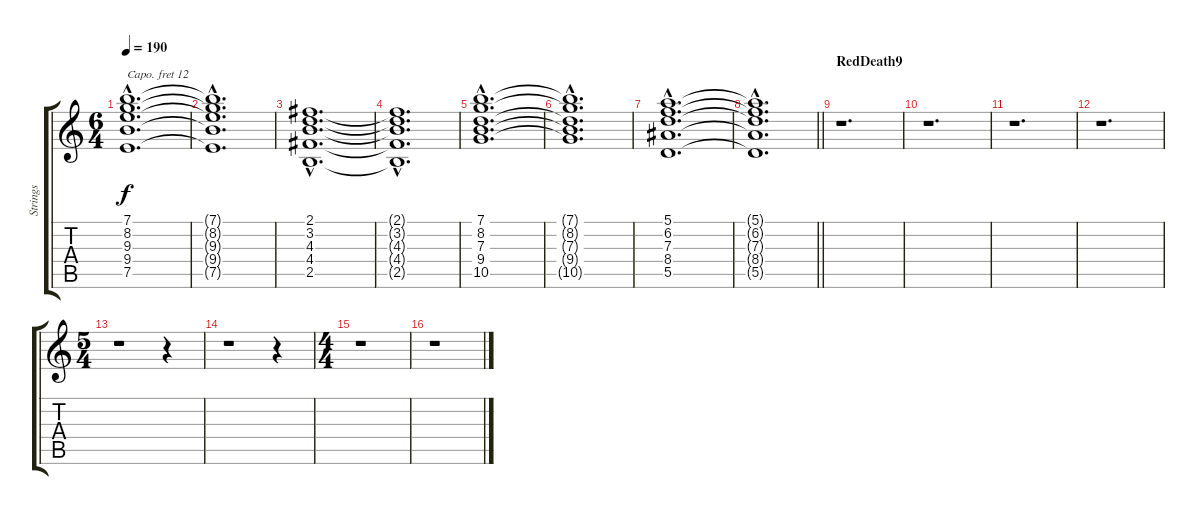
\track ("Strings" "Strings") {instrument stringensemble2}
\staff {score tabs}
\capo 12
\tuning (E4 B3 G3 D3 A2 E2) {hide}
\ts (6 4)
\tempo 190
\clef g2
\ks c
(7.1{hac} 8.2{hac} 9.3{hac} 9.4{hac} 7.5{hac}).1{d dy f} |
(7.1{hac t} 8.2{hac t} 9.3{hac t} 9.4{hac t} 7.5{hac t}).1{d} |
(2.1{hac} 3.2{hac} 4.3{hac} 4.4{hac} 2.5{hac}).1{d} |
(2.1{hac t} 3.2{hac t} 4.3{hac t} 4.4{hac t} 2.5{hac t}).1{d} |
(7.1{hac} 8.2{hac} 7.3{hac} 9.4{hac} 10.5{hac}).1{d} |
(7.1{hac t} 8.2{hac t} 7.3{hac t} 9.4{hac t} 10.5{hac t}).1{d} |
(5.1{hac} 6.2{hac} 7.3{hac} 8.4{hac} 5.5{hac}).1{d} |
\barLineRight lightlight
(5.1{hac t} 6.2{hac t} 7.3{hac t} 8.4{hac t} 5.5{hac t}).1{d} |
\section ("" "RedDeath9")
r.1{d} |
r.1{d} |
r.1{d} |
r.1{d} |
\ts (5 4)
r.1 r.4 |
r.1 r.4 |
\ts (4 4)
r.1 |
r.1
